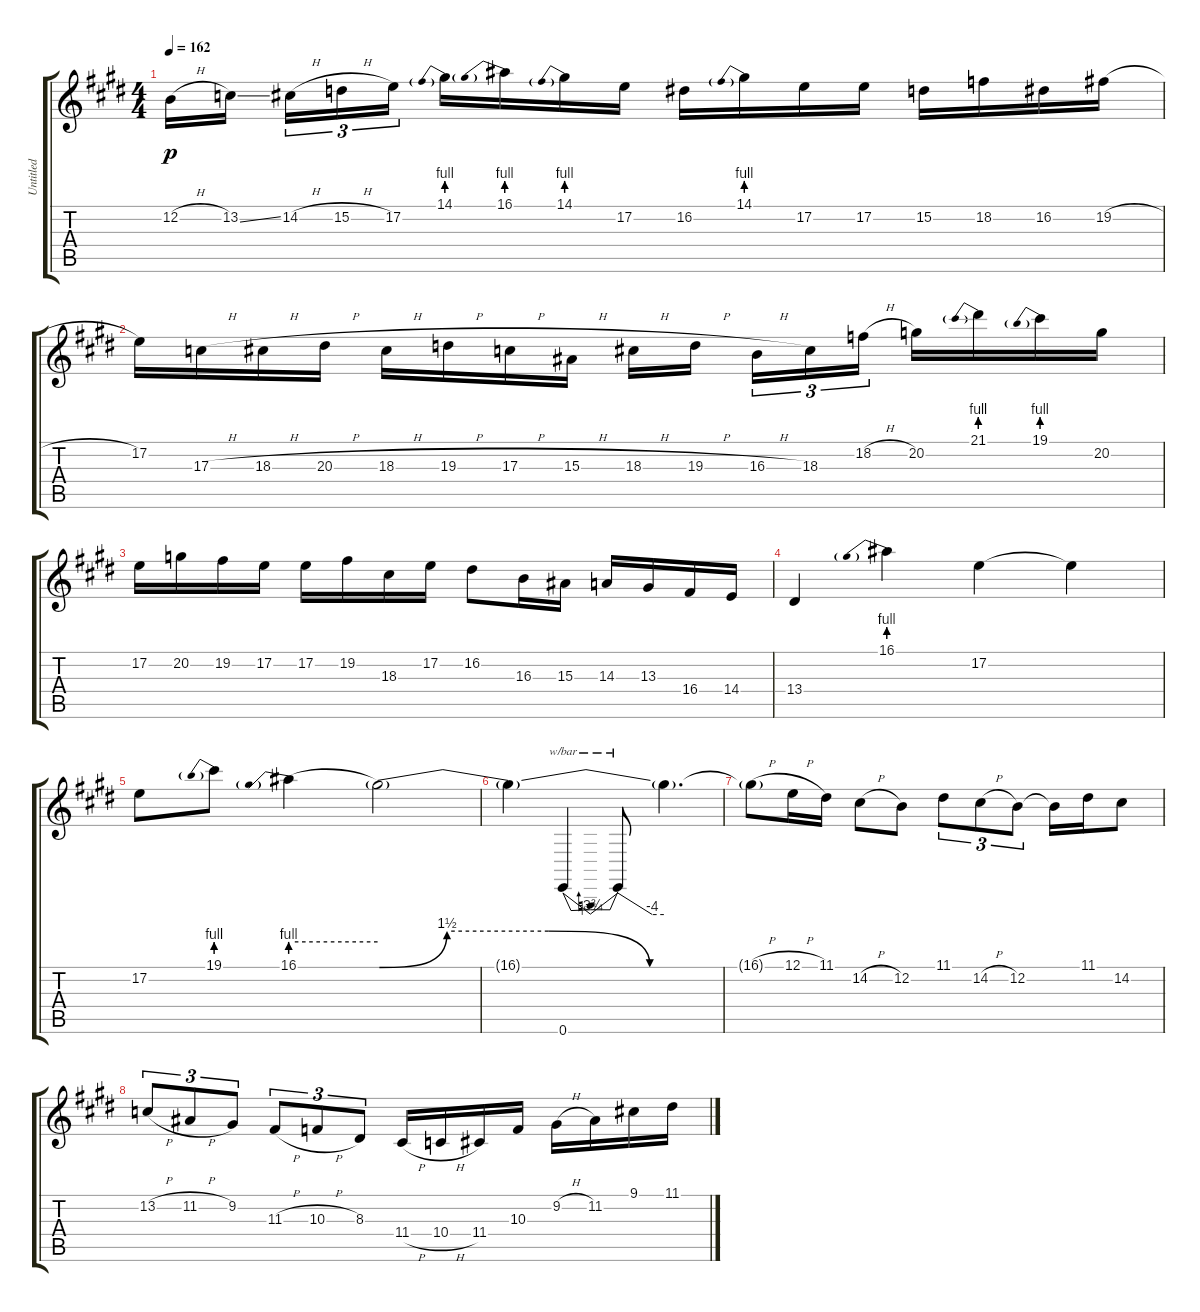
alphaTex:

\track ("Untitled" "Untitled") {instrument tenorsax}
\staff {score tabs}
\tuning (E4 B3 G3 D3 A2 E2) {hide}
\ts (4 4)
\tempo 162
\clef g2
\ks c#minor
12.2{h}.16{dy p} 13.2{ss}.16{beam splitsecondary} 14.2{h}.16{tu (3 2)} 15.2{h}.16{tu (3 2)} 17.2.16{tu (3 2)} 14.1{be (prebend 0 4 60 4)}.16 16.1{be (prebend 0 4 60 4)}.16 14.1{be (prebend 0 4 60 4)}.16 17.2.16 16.2.16 14.1{be (prebend 0 4 60 4)}.16 17.2.16 17.2.16 15.2.16 18.2.16 16.2.16 19.2{h}.16 |
\ks e
17.2.16 17.3{h}.16 18.3{h}.16 20.3{h}.16 18.3{h}.16 19.3{h}.16 17.3{h}.16 15.3{h}.16 18.3{h}.16 19.3{h}.16{beam splitsecondary} 16.3{h}.16{tu (3 2)} 18.3.16{tu (3 2)} 18.2{h}.16{tu (3 2)} 20.2.16 21.1{be (prebend 0 4 60 4)}.16 19.1{be (prebend 0 4 60 4)}.16 20.2.16 |
\ks c#minor
17.2.16 20.2.16 19.2.16 17.2.16 17.2.16 19.2.16 18.3.16 17.2.16 16.2.8 16.3.16 15.3.16 14.3.16 13.3.16 16.4.16 14.4.16 |
\ks e
13.4.4 16.1{be (prebend 0 4 60 4)}.4 17.2.4 17.2{t}.4 |
\ks c#minor
17.2.8 19.1{be (prebend 0 4 60 4)}.8 16.1{be (prebend 0 4 60 4)}.4 16.1{be (custom 0 0 10 6 25 6 40 0 60 0) t}.2 |
16.1{t}.4 0.6.4{tbe (dip default 0 0 30 -15 60 0)} 0.6{t}.8{tbe (custom default 0 0 45 -16 60 -16)} 16.1{t}.4{d} |
\ks e
16.1{h t}.8 12.1{h}.16 11.1.16 14.2{h}.8 12.2.8 11.1.8{tu (3 2)} 14.2{h}.8{tu (3 2)} 12.2.8{tu (3 2)} 12.2{t}.16 11.1.16 14.2.8 |
\ks c#minor
13.2{h}.8{tu (3 2)} 11.2{h}.8{tu (3 2)} 9.2.8{tu (3 2)} 11.3{h}.8{tu (3 2)} 10.3{h}.8{tu (3 2)} 8.3.8{tu (3 2)} 11.4{h}.16 10.4{h}.16 11.4.16 10.3.16 9.2{h}.16 11.2.16 9.1.16 11.1{h}.16
